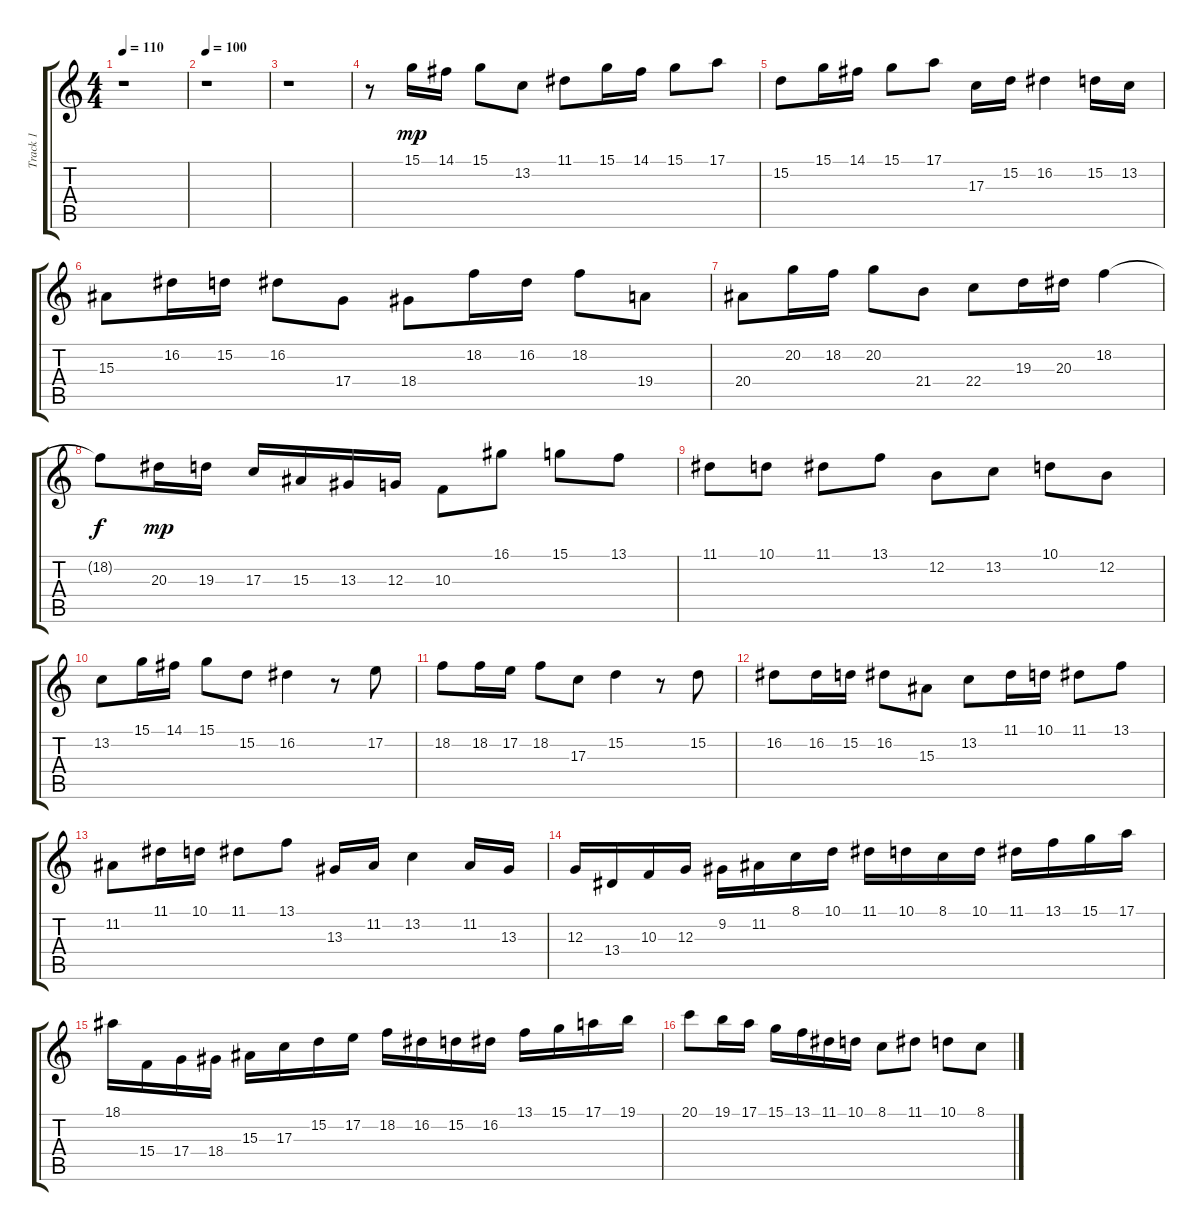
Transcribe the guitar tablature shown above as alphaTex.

\track ("Track 1" "Track 1") {instrument acousticgrandpiano}
\staff {score tabs}
\tuning (E4 B3 G3 D3 A2 E2) {hide}
\ts (4 4)
\tempo 110
\clef g2
\ks c
r.1{dy mp instrument acousticgrandpiano} |
\tempo 100
r.1 |
r.1 |
r.8 15.1.16 14.1.16 15.1.8 13.2.8 11.1.8 15.1.16 14.1.16 15.1.8 17.1.8 |
15.2.8 15.1.16 14.1.16 15.1.8 17.1.8 17.3.16 15.2.16 16.2.4 15.2.16 13.2.16 |
15.3.8 16.2.16 15.2.16 16.2.8 17.4.8 18.4.8 18.2.16 16.2.16 18.2.8 19.4.8 |
20.4.8 20.2.16 18.2.16 20.2.8 21.4.8 22.4.8 19.3.16 20.3.16 18.2.4 |
18.2{t}.8{dy f} 20.3.16{dy mp} 19.3.16 17.3.16 15.3.16 13.3.16 12.3.16 10.3.8 16.1.8 15.1.8 13.1.8 |
11.1.8 10.1.8 11.1.8 13.1.8 12.2.8 13.2.8 10.1.8 12.2.8 |
13.2.8 15.1.16 14.1.16 15.1.8 15.2.8 16.2.4 r.8 17.2.8 |
18.2.8 18.2.16 17.2.16 18.2.8 17.3.8 15.2.4 r.8 15.2.8 |
16.2.8 16.2.16 15.2.16 16.2.8 15.3.8 13.2.8 11.1.16 10.1.16 11.1.8 13.1.8 |
11.2.8 11.1.16 10.1.16 11.1.8 13.1.8 13.3.16 11.2.16 13.2.4 11.2.16 13.3.16 |
12.3.16 13.4.16 10.3.16 12.3.16 9.2.16 11.2.16 8.1.16 10.1.16 11.1.16 10.1.16 8.1.16 10.1.16 11.1.16 13.1.16 15.1.16 17.1.16 |
18.1.16 15.4.16 17.4.16 18.4.16 15.3.16 17.3.16 15.2.16 17.2.16 18.2.16 16.2.16 15.2.16 16.2.16 13.1.16 15.1.16 17.1.16 19.1.16 |
20.1.8 19.1.16 17.1.16 15.1.16 13.1.16 11.1.16 10.1.16 8.1.8 11.1.8 10.1.8 8.1.8
